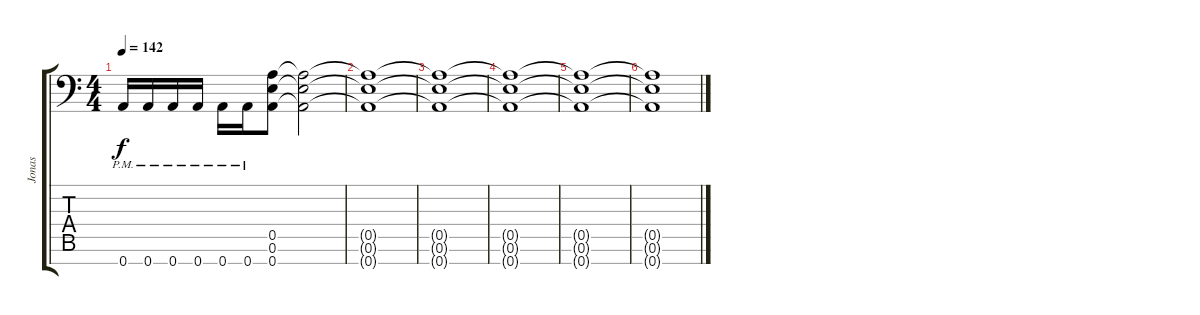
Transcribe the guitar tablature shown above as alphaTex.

\track ("Jonas" "Jonas") {instrument distortionguitar}
\staff {score tabs}
\tuning (E4 B3 G3 D3 A2 E2 A1) {hide}
\ts (4 4)
\section ("" "")
\tempo 142
\clef f4
\ks c
0.7{pm}.16{dy f} 0.7{pm}.16 0.7{pm}.16 0.7{pm}.16 0.7{pm}.16 0.7{pm}.16 (0.5 0.6 0.7).8 (0.5{t} 0.6{t} 0.7{t}).2 |
(0.5{t} 0.6{t} 0.7{t}).1 |
(0.5{t} 0.6{t} 0.7{t}).1 |
(0.5{t} 0.6{t} 0.7{t}).1 |
(0.5{t} 0.6{t} 0.7{t}).1 |
(0.5{t} 0.6{t} 0.7{t}).1
